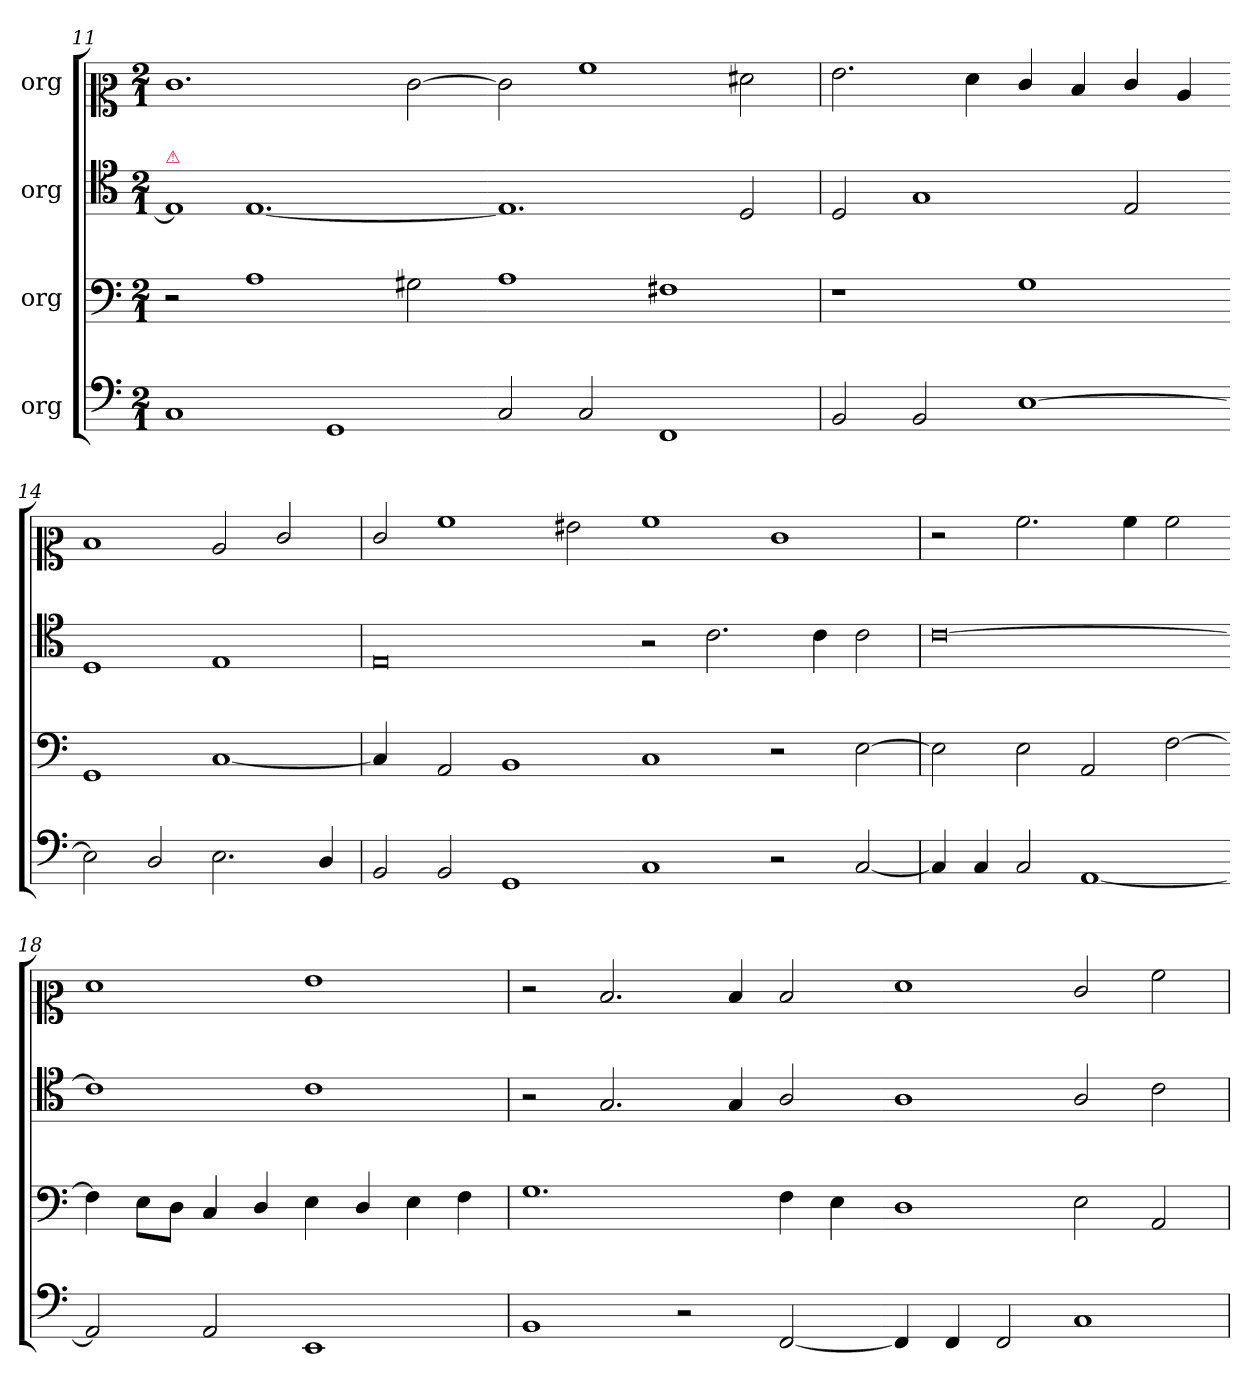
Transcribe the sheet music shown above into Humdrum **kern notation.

**kern	**kern	**kern	**kern
*part4	*part3	*part2	*part1
*staff4	*staff3	*staff2	*staff1
*I"org	*I"org	*I"org	*I"org
*clefF5	*clefF4	*clefC4	*clefC2
*k[]	*k[]	*k[]	*k[]
*a:	*a:	*a:	*a:
*M2/1	*M2/1	*M2/1	*M2/1
=11	=11	=11	=11
!	!	!LO:TX:a:color=crimson:t=⚠	!
!	!	!LO:N:vis=1	!
1AA	2r	2E]	1.e
.	1A	[1.E	.
1EE	.	.	.
.	2G#X\	.	[2e
=12-	=12-	=12-	=12-
2AA/	1A	1.E]	2e]
2AA/	.	.	1a
1DD	1F#X	.	.
.	.	2D/	2f#X\
=13	=13	=13	=13
2GG/	1r	2D/	2.g\
2GG/	.	1G	.
.	.	.	4f\
[1C	1G	.	4e/
.	.	.	4d/
.	.	2E/	4e/
.	.	.	4c/
=14-	=14-	=14-	=14-
2C]	1GG	1D	1d
2BB/	.	.	.
2.C\	[1C	1E	2c/
.	.	.	2e/
4BB/	.	.	.
=15	=15	=15	=15
!	!LO:N:vis=4	!	!
2GG/	2C!/]	0E	2e/
2GG/	2AA/	.	1a
1EE	1BB	.	.
.	.	.	2g#X\
=16-	=16-	=16-	=16-
1AA	1C	2r	1a
.	.	2.c\	.
2r	2r	.	1e
.	.	4c\	.
[2AA/	[2E\	2c\	.
=17	=17	=17	=17
4AA!/]	2E\]	[0c	2r
4AA/	.	.	.
2AA/	2E\	.	2.a\
[1FF	2AA/	.	.
.	.	.	4a\
.	[2F\	.	2a\
=18-	=18-	=18-	=18-
2FF]	4F\]	1c]	1f
.	8E\L	.	.
.	8D\J	.	.
2FF/	4C/	.	.
.	4D/	.	.
1CC	4E\	1c	1g
.	4D/	.	.
.	4E\	.	.
.	4F\	.	.
=19	=19	=19	=19
1GG	1.G	2r	2r
.	.	2.G/	2.d/
2r	.	.	.
.	.	4G/	4d/
[2DD/	4F\	2A/	2d/
.	4E\	.	.
=20-	=20-	=20-	=20-
4DD/]	1D	1A	1f
4DD/	.	.	.
2DD/	.	.	.
1AA	2E\	2A/	2e/
.	2AA/	2c\	2a\
=	=	=	=
*-	*-	*-	*-
